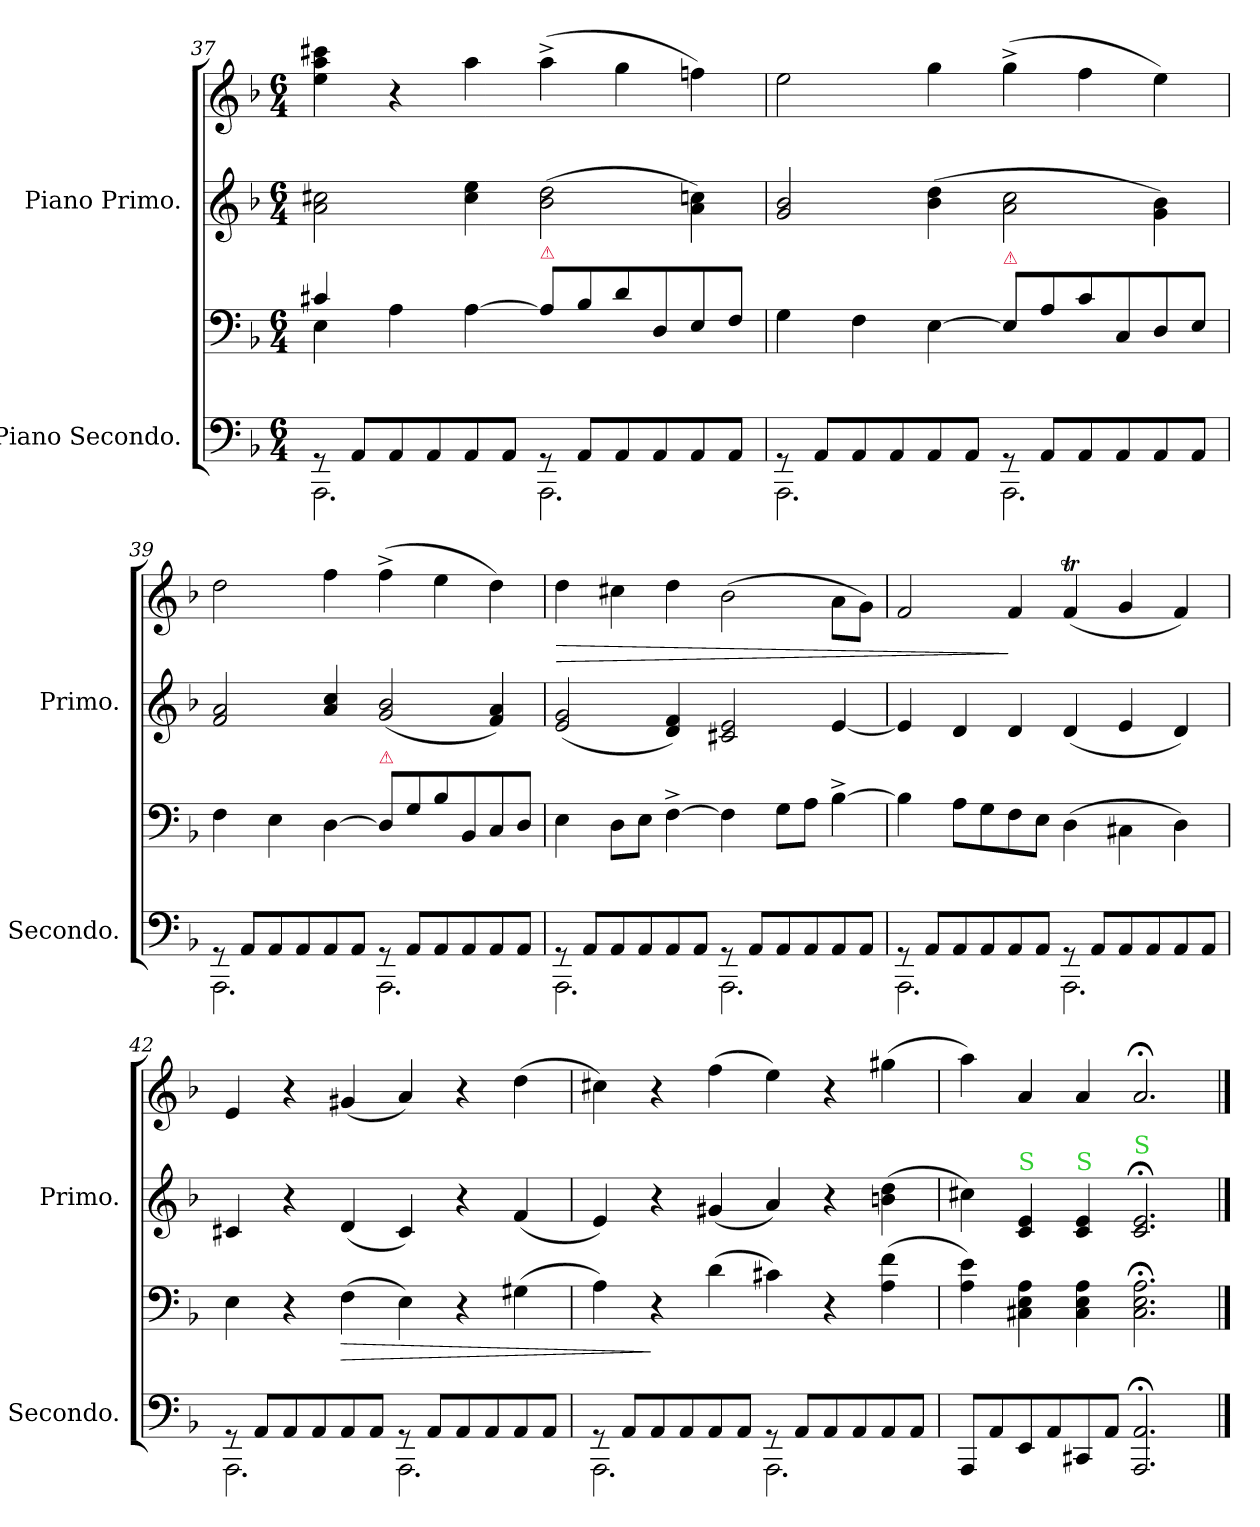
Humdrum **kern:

**kern	**kern	**dynam	**kern	**kern	**dynam
*part4	*part3	*part3	*part2	*part1	*part1
*staff4	*staff3	*staff3	*staff2	*staff1	*staff1
*I"Piano Secondo.	*	*	*I"Piano Primo.	*	*
*I'Secondo.	*	*	*I'Primo.	*	*
*clefF4	*clefF4	*	*clefG2	*clefG2	*
*k[b-]	*k[b-]	*	*k[b-]	*k[b-]	*
*M6/4	*M6/4	*	*M6/4	*M6/4	*
=37	=37	=37	=37	=37	=37
*^	*^	*	*	*	*
8rGG	2.AAA\	4c#X/	4E\	for.	2a\ 2cc#X\	4ee\ 4aa\ 4ccc#X\	fo
8AA/L	.	.	.	.	.	.	.
8AA/	.	4A\	4ryy	.	.	4r	.
8AA/	.	.	.	.	.	.	.
8AA/	.	[4A\	4ryy	.	4cc#\ 4ee\	4aa\	.
8AA/J	.	.	.	.	.	.	.
!	!	!LO:TX:a:color=crimson:t=⚠	!	!	!	!	!
8rGG	2.AAA\	8A\L]	2ryy	.	(2b-\ 2dd\	(4aa^\	.
8AA/L	.	8B-\	.	.	.	.	.
8AA/	.	8d\	.	.	.	4gg\	.
8AA/	.	8D/	.	.	.	.	.
8AA/	.	8E/	4ryy	.	4a\ 4ccn\)	4ffn\)	.
8AA/J	.	8F/J	.	.	.	.	.
*	*	*v	*v	*	*	*	*
=38	=38	=38	=38	=38	=38	=38
8rGG	2.AAA\	4G\	.	2g/ 2b-/	2ee\	.
8AA/L	.	.	.	.	.	.
8AA/	.	4F\	.	.	.	.
8AA/	.	.	.	.	.	.
8AA/	.	[4E\	.	(4b-\ 4dd\	4gg\	.
8AA/J	.	.	.	.	.	.
!	!	!LO:TX:a:color=crimson:t=⚠	!	!	!	!
8rGG	2.AAA\	8E\L]	.	2a\ 2cc\	(4gg^<\	.
8AA/L	.	8A\	.	.	.	.
8AA/	.	8c\	.	.	4ff\	.
8AA/	.	8C/	.	.	.	.
8AA/	.	8D/	.	4g\ 4b-\)	4ee\)	.
8AA/J	.	8E/J	.	.	.	.
=39	=39	=39	=39	=39	=39	=39
8rGG	2.AAA\	4F\	.	2f/ 2a/	2dd\	.
8AA/L	.	.	.	.	.	.
8AA/	.	4E\	.	.	.	.
8AA/	.	.	.	.	.	.
8AA/	.	[4D\	.	4a/ 4cc/	4ff\	.
8AA/J	.	.	.	.	.	.
!	!	!LO:TX:a:color=crimson:t=⚠	!	!	!	!
8rGG	2.AAA\	8D\L]	.	(2g/ 2b-/	(4ff^<\	.
8AA/L	.	8G\	.	.	.	.
8AA/	.	8B-\	.	.	4ee\	.
8AA/	.	8BB-/	.	.	.	.
8AA/	.	8C/	.	4f/ 4a/)	4dd\)	.
8AA/J	.	8D/J	.	.	.	.
=40	=40	=40	=40	=40	=40	=40
8rGG	2.AAA\	4E\	.	(2e/ 2g/	4dd\	>
8AA/L	.	.	.	.	.	.
8AA/	.	8D\L	.	.	4cc#X\	.
8AA/	.	8E\J	.	.	.	.
8AA/	.	[4F^<\	.	4d/ 4f/)	4dd\	.
8AA/J	.	.	.	.	.	.
8rGG	2.AAA\	4F\]	.	2c#X/ 2e/	(2b-\	.
8AA/L	.	.	.	.	.	.
8AA/	.	8G\L	.	.	.	.
8AA/	.	8A\J	.	.	.	.
8AA/	.	[4B-^<\	.	[4e/	8a\L	.
8AA/J	.	.	.	.	8g\J)	.
=41	=41	=41	=41	=41	=41	=41
8rGG	2.AAA\	4B-\]	.	4e/]	2f/	.
8AA/L	.	.	.	.	.	.
8AA/	.	8A\L	.	4d/	.	.
8AA/	.	8G\	.	.	.	.
8AA/	.	8F\	.	4d/	4f/	]
8AA/J	.	8E\J	.	.	.	.
8rGG	2.AAA\	(4D\	.	(4d/	(4fT/	.
8AA/L	.	.	.	.	.	.
8AA/	.	4C#X\	.	4e/	4g/	.
8AA/	.	.	.	.	.	.
8AA/	.	4D\)	.	4d/)	4f/)	.
8AA/J	.	.	.	.	.	.
=42	=42	=42	=42	=42	=42	=42
8rGG	2.AAA\	4E\	.	4c#X/	4e/	.
8AA/L	.	.	.	.	.	.
8AA/	.	4r	.	4r	4r	.
8AA/	.	.	.	.	.	.
8AA/	.	(4F\	>	(4d/	(4g#X/	.
8AA/J	.	.	.	.	.	.
8rGG	2.AAA\	4E\)	.	4c#/)	4a/)	.
8AA/L	.	.	.	.	.	.
8AA/	.	4r	.	4r	4r	.
8AA/	.	.	.	.	.	.
8AA/	.	(4G#X\	.	(4f/	(4dd\	.
8AA/J	.	.	.	.	.	.
=43	=43	=43	=43	=43	=43	=43
8rGG	2.AAA\	4A\)	.	4e/)	4cc#X\)	.
8AA/L	.	.	.	.	.	.
8AA/	.	4r	]	4r	4r	.
8AA/	.	.	.	.	.	.
8AA/	.	(4d\	.	(>4g#X/	(4ff\	.
8AA/J	.	.	.	.	.	.
8rGG	2.AAA\	4c#X\)	.	4a/)	4ee\)	.
8AA/L	.	.	.	.	.	.
8AA/	.	4r	.	4r	4r	.
8AA/	.	.	.	.	.	.
8AA/	.	(4A\ 4f\	.	(4bn\ 4dd\	(4gg#X\	.
8AA/J	.	.	.	.	.	.
*v	*v	*	*	*	*	*
=44	=44	=44	=44	=44	=44
8AAA/L	4A\ 4e\)	.	4cc#X\)	4aa\)	.
8AA/	.	.	.	.	.
!	!	!	!LO:TX:a:color=limegreen:t=S	!	!
8EE/	4C#X\ 4E\ 4A\	po	4c/ 4e/	4a/	po
8AA/	.	.	.	.	.
!	!	!	!LO:TX:a:color=limegreen:t=S	!	!
8CC#X/	4C#\ 4E\ 4A\	.	4c/ 4e/	4a/	.
8AA/J	.	.	.	.	.
!	!	!	!LO:TX:a:color=limegreen:t=S	!	!
2.AAA;</ 2.AA;</	2.C#;<\ 2.E;<\ 2.A;<\	.	2.c;</ 2.e;</	2.a;</	.
==	==	==	==	==	==
*-	*-	*-	*-	*-	*-
